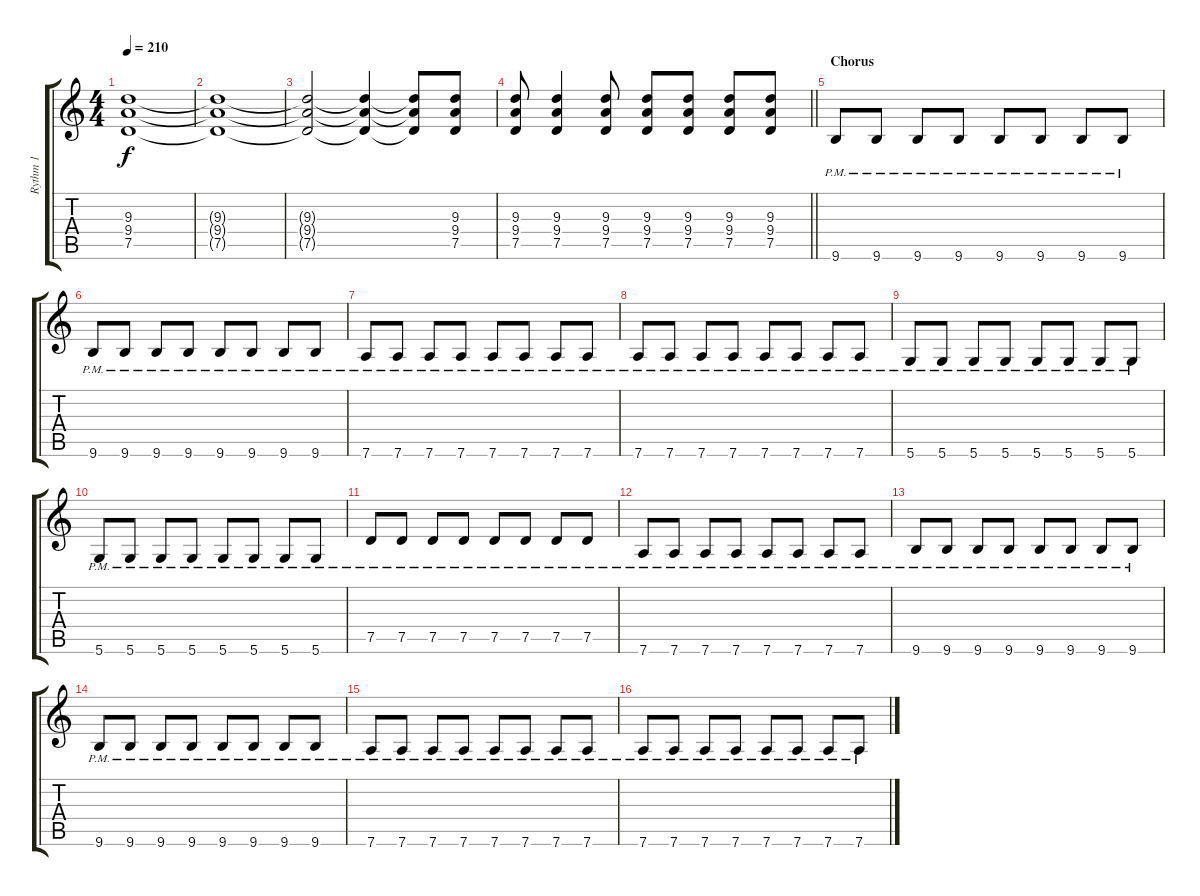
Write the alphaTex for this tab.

\track ("Rythm 1" "Rythm 1") {instrument overdrivenguitar}
\staff {score tabs}
\tuning (D4 A3 F3 C3 G2 D2) {hide}
\ts (4 4)
\tempo 210
\clef g2
\ks c
(9.3 9.4 7.5).1{dy f} |
(9.3{t} 9.4{t} 7.5{t}).1 |
(9.3{t} 9.4{t} 7.5{t}).2 (9.3{t} 9.4{t} 7.5{t}).4 (9.3{t} 9.4{t} 7.5{t}).8 (9.3 9.4 7.5).8 |
\barLineRight lightlight
(9.3 9.4 7.5).8 (9.3 9.4 7.5).4 (9.3 9.4 7.5).8 (9.3 9.4 7.5).8 (9.3 9.4 7.5).8 (9.3 9.4 7.5).8 (9.3 9.4 7.5).8 |
\section ("" "Chorus")
9.6{pm}.8 9.6{pm}.8 9.6{pm}.8 9.6{pm}.8 9.6{pm}.8 9.6{pm}.8 9.6{pm}.8 9.6{pm}.8 |
9.6{pm}.8 9.6{pm}.8 9.6{pm}.8 9.6{pm}.8 9.6{pm}.8 9.6{pm}.8 9.6{pm}.8 9.6{pm}.8 |
7.6{pm}.8 7.6{pm}.8 7.6{pm}.8 7.6{pm}.8 7.6{pm}.8 7.6{pm}.8 7.6{pm}.8 7.6{pm}.8 |
7.6{pm}.8 7.6{pm}.8 7.6{pm}.8 7.6{pm}.8 7.6{pm}.8 7.6{pm}.8 7.6{pm}.8 7.6{pm}.8 |
5.6{pm}.8 5.6{pm}.8 5.6{pm}.8 5.6{pm}.8 5.6{pm}.8 5.6{pm}.8 5.6{pm}.8 5.6{pm}.8 |
5.6{pm}.8 5.6{pm}.8 5.6{pm}.8 5.6{pm}.8 5.6{pm}.8 5.6{pm}.8 5.6{pm}.8 5.6{pm}.8 |
7.5{pm}.8 7.5{pm}.8 7.5{pm}.8 7.5{pm}.8 7.5{pm}.8 7.5{pm}.8 7.5{pm}.8 7.5{pm}.8 |
7.6{pm}.8 7.6{pm}.8 7.6{pm}.8 7.6{pm}.8 7.6{pm}.8 7.6{pm}.8 7.6{pm}.8 7.6{pm}.8 |
9.6{pm}.8 9.6{pm}.8 9.6{pm}.8 9.6{pm}.8 9.6{pm}.8 9.6{pm}.8 9.6{pm}.8 9.6{pm}.8 |
9.6{pm}.8 9.6{pm}.8 9.6{pm}.8 9.6{pm}.8 9.6{pm}.8 9.6{pm}.8 9.6{pm}.8 9.6{pm}.8 |
7.6{pm}.8 7.6{pm}.8 7.6{pm}.8 7.6{pm}.8 7.6{pm}.8 7.6{pm}.8 7.6{pm}.8 7.6{pm}.8 |
7.6{pm}.8 7.6{pm}.8 7.6{pm}.8 7.6{pm}.8 7.6{pm}.8 7.6{pm}.8 7.6{pm}.8 7.6{pm}.8
